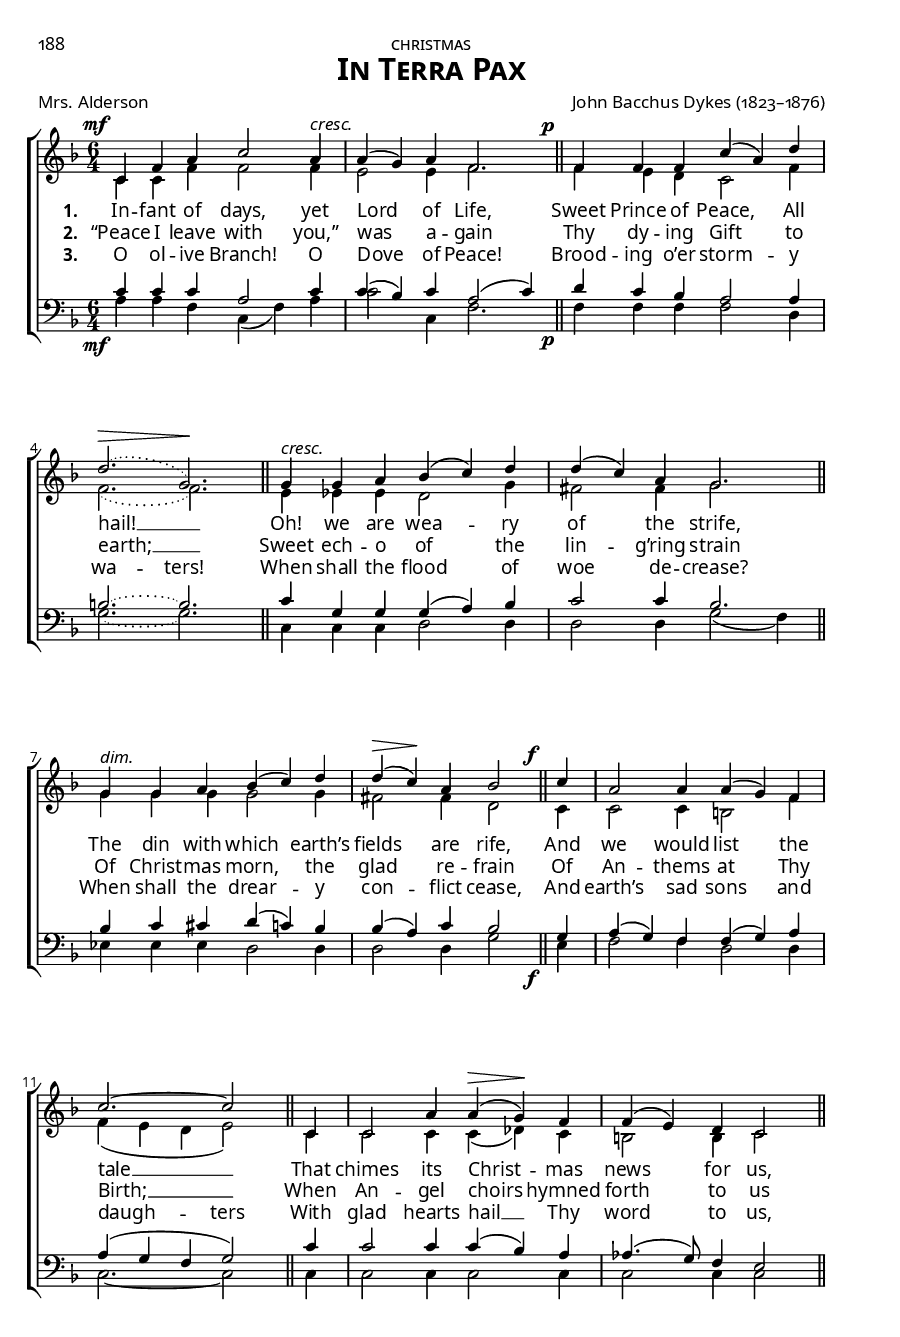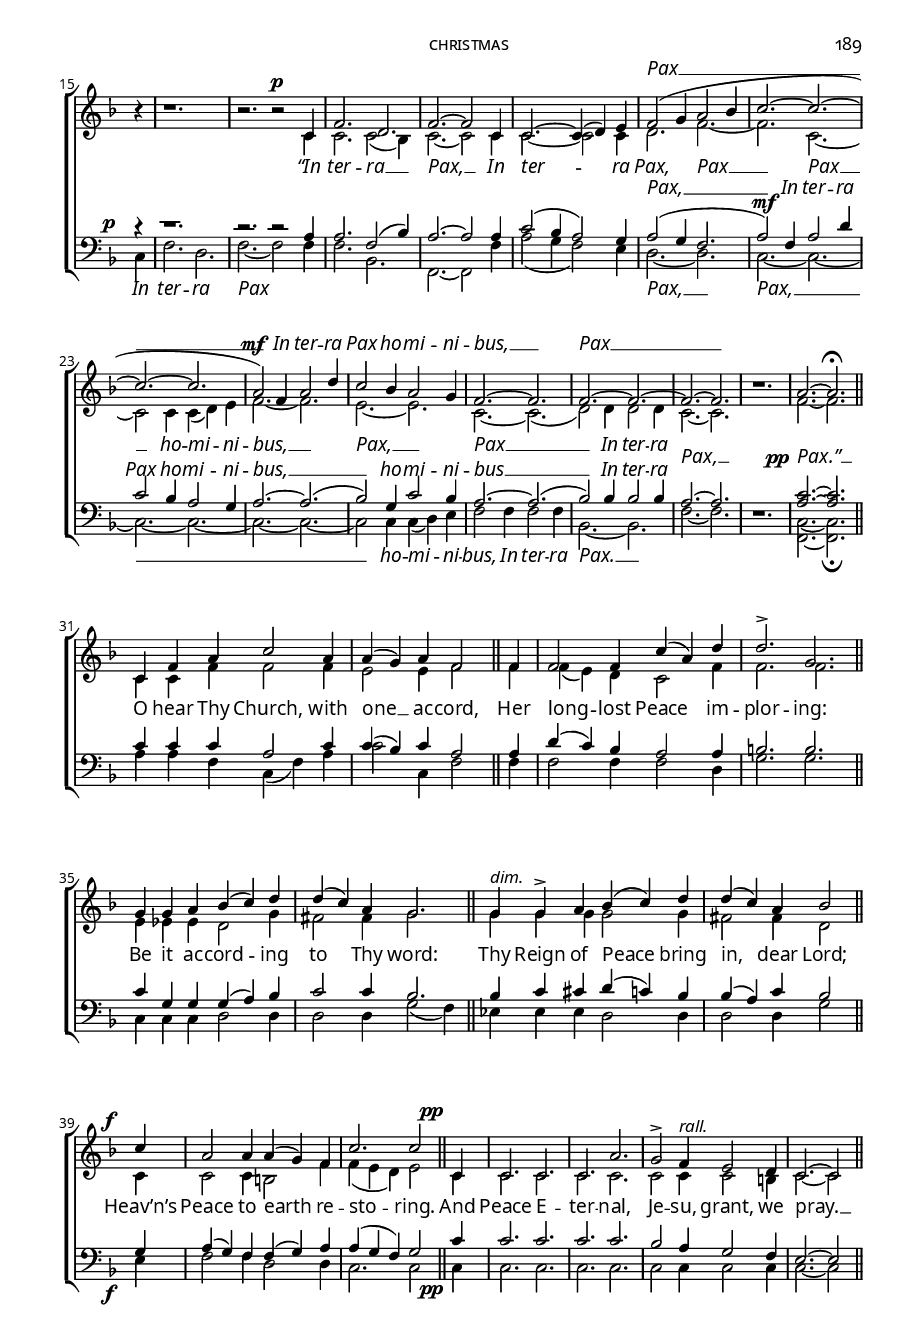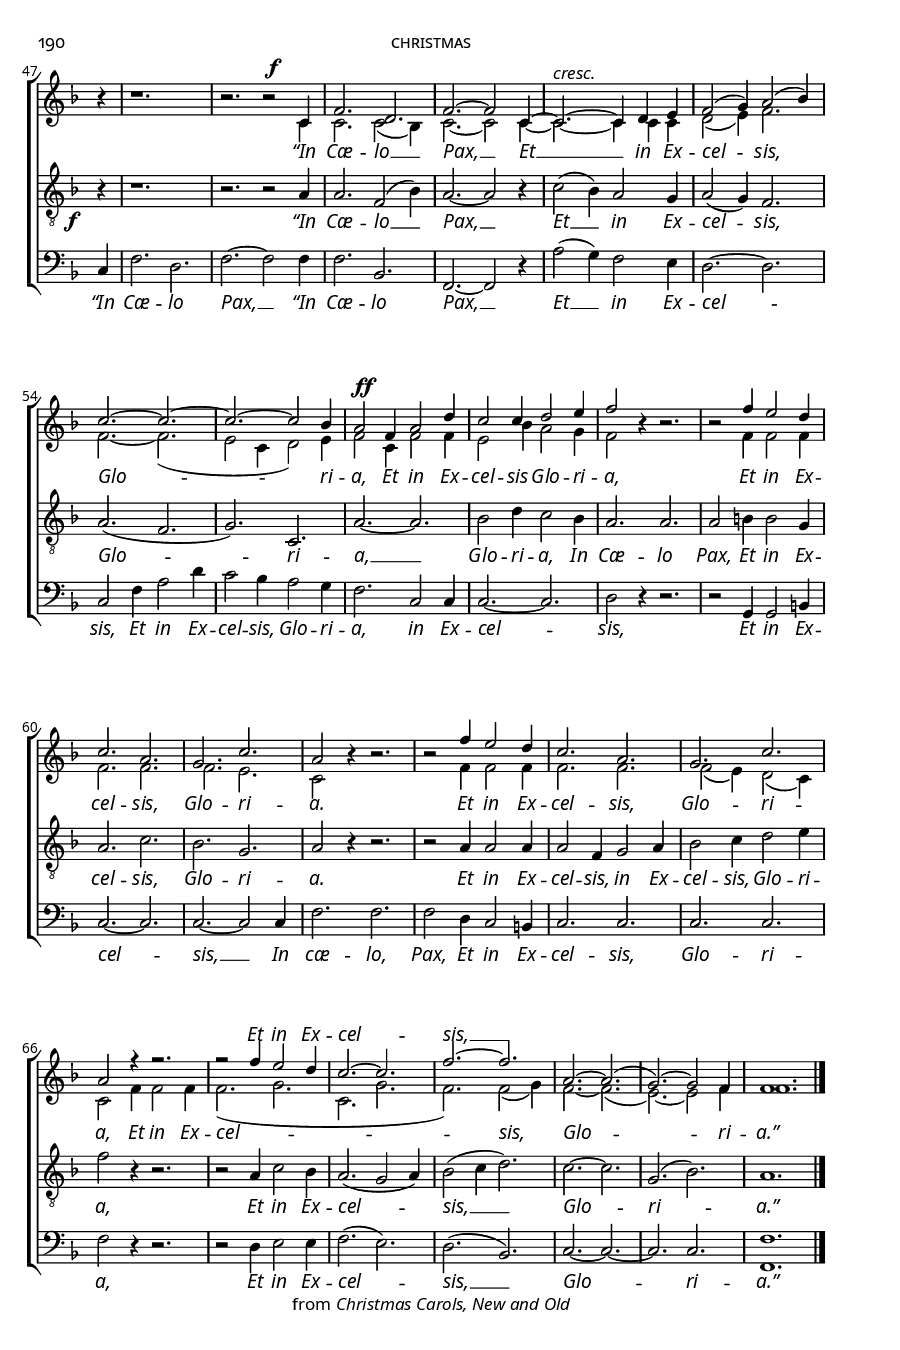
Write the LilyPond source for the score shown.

\version "2.14.2"
\include "util.ly"
\header {
  title = \markup{\override #'(font-name . "Garamond Premier Pro Semibold"){ \abs-fontsize #15 \smallCapsOldStyle"In Terra Pax"}}
  poet = \markup\oldStyleNum"Mrs. Alderson"
  composer = \markup\oldStyleNum"John Bacchus Dykes (1823–1876)"
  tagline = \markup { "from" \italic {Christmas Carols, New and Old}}
}
\paper {
  %print-all-headers = ##f
  paper-height = 9\in
  paper-width = 6\in
  indent = 0\in
  %system-system-spacing = #'((basic-distance . 10) (padding . 0))
  %system-system-spacing =
  %  #'((basic-distance . 0)
  %     (minimum-distance . 0)
  %     (padding . -0.35)
  %     (stretchability . 100))
  ragged-last-bottom = ##f
  ragged-bottom = ##f
  two-sided = ##t
  inner-margin = 0.5\in
  outer-margin = 0.25\in
  top-margin = 0.25\in
  bottom-margin = 0.25\in
  first-page-number = #188
  print-first-page-number = ##t
  headerLine = \markup{\override #'(font-name . "Garamond Premier Pro") \smallCapsOldStyle"christmas"}
  oddHeaderMarkup = \markup\fill-line{
     \override #'(font-name . "Garamond Premier Pro")\abs-fontsize #8.5
     \combine 
        \fill-line{"" \on-the-fly #print-page-number-check-first
        \oldStylePageNum""
        }
        \fill-line{\headerLine}
  }
  evenHeaderMarkup = \markup {
     \override #'(font-name . "Garamond Premier Pro")\abs-fontsize #8.5
     \combine
        \on-the-fly #print-page-number-check-first
        \oldStylePageNum""
        \fill-line{\headerLine}
  }
}
#(set-global-staff-size 15) \paper{ #(define fonts (make-pango-font-tree "GoudyOlSt BT" "Garamond Premier Pro" "Garamond Premier Pro" (/ 15 20))) }
global = {
  \key f \major
  \time 6/4
  \autoBeamOff
  \override DynamicLineSpanner #'staff-padding = #-1.0
  \override DynamicLineSpanner #'Y-extent = #'(-0.35 . 1)
  \override DynamicText #'X-offset = #-4
}
globalNoTime = {
  \key f \major
  \autoBeamOff
  \override DynamicLineSpanner #'staff-padding = #-1.0
  \override DynamicLineSpanner #'Y-extent = #'(-0.35 . 1)
  \override DynamicText #'X-offset = #-4
}

sopMusic = \relative c' {
  c4^\mf f a c2 a4^\markup\italic"cresc." |
  a( g) a f2. \bar "||"
  f4^\p f f c'( a) d |
  \slurDotted
  d2.(^\> g,)\! \bar "||"
  
  \slurSolid
  g4^\markup\italic"cresc." g a bes( c) d |
  d( c) a g2. \bar "||"
  g4^\markup\italic"dim." g a bes( c) d |
  \partial 4*5 d(^\> c)\! a bes2 \bar "||"
  
  \partial 4 c4^\f |
  a2 a4 a( g) f |
  \partial 4*5 c'2.~ c2 \bar "||"
  \partial 4 c,4 |
  c2 a'4 a(^\> g)\! f |
  \partial 4*5 f( e) d c2 \bar "||" \break
  
  \partial 4 b'4\rest |
  b1.\rest |
  b2.\rest b2\rest c,4^\p |
  f2. d |
  f~ f2 c4 |
  c2.~ c4( d) e |
  
  f2( g4 a2 bes4 |
  c2.~ c~ |
  c~ c |
  a2) f4 a2 d4 |
  
  c2 bes4 a2 g4 |
  f2.~ f |
  f~ f~ |
  f~ f |
  bes1.\rest |
  a2.~ a2.\fermata \bar "||" \break
  
  % verse 4
  c,4 f a c2 a4 |
  a( g) a f2 \bar "||"
  f4 |
  f2 f4 c'( a) d |
  d2.^> g, \bar "||"
  
  g4 g a bes( c) d |
  d( c) a g2. \bar "||"
  g4^\markup\italic"dim." g^> a bes( c) d |
  \partial 4*5 d( c) a bes2 \bar "||"
  
  \partial 4 c4^\f |
  a2 a4 a( g) f |
  \partial 4*5 c'2. c2 \bar "||"
  \partial 4 c,4^\pp |
  c2. c |
  c a' |
  
  g2^> f4^\markup\italic"rall." e2 d4 |
  \partial 4*5 c2.~ c2 \bar "||"  \pageBreak
  \partial 4 b'4\rest |
  b1.\rest |
  b2.\rest b2\rest c,4^\f |
  f2. d |
  f~ f2 c4~ |
  c2.~^\markup\italic"cresc." c4 d e |
  
  f2( g4) a2( bes4) |
  c2.~ c~ |
  c~ c2 bes4 |
  a2 f4^\ff a2 d4 |
  c2 c4 d2 e4 |
  f2 bes,4\rest bes2.\rest |
  
  bes2\rest f'4 e2 d4 |
  c2. a |
  g c |
  a2 bes4\rest bes2.\rest |
  
  bes2\rest f'4 e2 d4 |
  c2. a |
  g c |
  a2 f'4\rest f2.\rest |
  
  f2\rest f4 e2 d4 |
  c2.~ c |
  f~ f |
  a,~ a( |
  g)~ g2 f4 |
  f1. \bar "|."
}
sopWords = {
  \lyricmode {
    \repeat unfold 44 {\skip 1}
    \repeat unfold 7 {\skip 1}
    \markup\italic Pax __
  }
  \set stanza = \markup\dynamic"mf"
  \lyricmode {
    \markup\italic In \markup\italic ter -- \markup\italic ra \markup\italic Pax \markup\italic ho -- \markup\italic mi -- \markup\italic ni -- \markup\italic bus, __ \markup\italic Pax __
  }
  \lyricmode {
    ""
    
    \repeat unfold 47 {\skip 1}
    \repeat unfold 37 {\skip 1}
    \markup\italic Et \markup\italic in \markup\italic Ex -- \markup\italic cel -- \markup\italic sis, __
  }
}

dropLyrics = {
  \override LyricText #'extra-offset = #'(0 . -2.0)
  \override LyricHyphen #'extra-offset = #'(0 . -2.0)
  \override LyricExtender #'extra-offset = #'(0 . -2.0)
  \override StanzaNumber #'extra-offset = #'(0 . -2.0)
}
dropLyricsII = {
  \override LyricText #'extra-offset = #'(0 . -0.2)
  \override LyricHyphen #'extra-offset = #'(0 . -0.2)
  \override LyricExtender #'extra-offset = #'(0 . -0.2)
  \override StanzaNumber #'extra-offset = #'(0 . -0.2)
}

altoMusic = \relative c' {
  c4 c f f2 f4 |
  e2 e4 f2. \bar "||"
  f4 e d c2 f4 |
  \slurDotted
  f2.( f) \bar "||"
  
  \slurSolid
  e4 ees ees d2 g4 |
  fis2 fis4 g2. \bar "||"
  g4 g g g2 g4 |
  fis2 fis4 d2 \bar "||"
  
  c4 |
  c2 c4 b2 f'4 |
  f( e d e2) \bar "||"
  c4 |
  c2 c4 c( des) c |
  b2 b4 c2 \bar "||"
  
  s4 |
  s1. |
  s2. s2 c4 |
  c2. c2( bes4) |
  c2.~ c2 c4 |
  c2.~ c2 c4 |
  
  d2. f~ |
  f) c2.~ |
  c2 c4 c( d) e |
  f2.~ f |
  
  e2.~ e |
  c~ c( |
  d2) d4 d2 d4 |
  c2.~ c |
  s1. |
  f2.~ f \bar "||"
  
  % verse 4
  c4 c f f2 f4 |
  e2 e4 f2 \bar "||"
  f4 |
  f4( e) d c2 f4 |
  f2. f \bar "||"
  
  e4 ees ees d2 g4 |
  fis2 fis4 g2. \bar "||"
  g4 g g g2 g4 |
  fis2 fis4 d2 \bar "||"
  
  c4 |
  c2 c4 b2 f'4 |
  f( e d) e2 \bar "||"
  c4 |
  c2. c |
  c c |
  
  c2 c4 c2 b4 |
  c2.~ c2 \bar "||"
  s4 |
  s1. |
  s2. s2 c4 |
  c2. c2( bes4) |
  
  c2.~ c2 c4~ |
  c2.~ c4 c c |
  d2( e4) f2. |
  f2.~ f( |
  
  e2 c4 d2) e4 |
  f2 c4 f2 f4 |
  e2 bes'4 a2 g4 |
  f2 s4 s2. |
  
  s2 f4 f2 f4 |
  f2. f |
  f e |
  c2 s4 s2. |
  
  s2 f4 f2 f4 |
  f2. f |
  f2( e4) d2( c4) |
  c2 f4 f2 f4 |
  
  f2.( g |
  c, g' |
  f) f2( g4) |
  f2.~ f( |
  e)~ e2 f4 |
  f1. \bar "|."
}
altoWords = {
  \lyricmode {
    \dropLyricsV
    \set stanza = #"1. "
    \set associatedVoice = "sopranos"
    In -- fant of days, yet Lord of Life,
    Sweet Prince \unset associatedVoice
    of Peace, All hail! __
    Oh! we are wea -- ry of the strife,
    \set associatedVoice = "sopranos"
    The din \unset associatedVoice
    with which earth’s fields are rife,
    And we would list the tale __
    That chimes its Christ -- mas news for us,
    
    \markup\italic “In \markup\italic ter -- \markup\italic ra __ \markup\italic Pax, __
    \markup\italic In \markup\italic ter -- \markup\italic ra \markup\italic Pax, \markup\italic Pax __ \markup\italic Pax __ \markup\italic ho -- \markup\italic mi -- \markup\italic ni -- \markup\italic bus, __
    \markup\italic Pax, __ \markup\italic Pax __ \markup\italic In \markup\italic ter -- \markup\italic ra
    
    \dropLyrics
    \markup\italic Pax, __
  }
  \set stanza = \markup\dynamic"pp"
  \lyricmode{
    \markup\italic Pax.” __
    
    \dropLyricsV
    \set associatedVoice = "sopranos"
    O hear Thy Church, with one __ ac -- cord,
    \set associatedVoice = "tenors"
    Her long -- lost Peace im -- plor -- ing:
    \unset associatedVoice 
    Be it ac -- cord -- ing to Thy word:
    \set associatedVoice = "tenors"
    Thy Reign of Peace bring in, dear Lord;
    \set associatedVoice = "sopranos"
    Heav’n’s Peace to earth \unset associatedVoice re -- sto -- ring.
    And Peace E -- ter -- nal, Je -- su, grant, we pray. __
    
    \dropLyricsII
    \markup\italic “In \markup\italic Cæ -- \markup\italic lo __ \markup\italic Pax, __
    \set associatedVoice = "sopranos"
    \markup\italic Et __ \markup\italic in \unset associatedVoice \markup\italic Ex -- \markup\italic cel -- \markup\italic sis,
    \set associatedVoice = "sopranos"
    \markup\italic Glo -- \markup\italic ri -- \markup\italic a,
    \markup\italic Et \markup\italic in \markup\italic Ex -- \markup\italic cel -- \markup\italic sis \markup\italic Glo -- \markup\italic ri -- \markup\italic a,
    
    \markup\italic Et \markup\italic in \markup\italic Ex -- \markup\italic cel -- \markup\italic sis, \markup\italic Glo -- \markup\italic ri -- \markup\italic a.
    
    \markup\italic Et \markup\italic in \markup\italic Ex -- \markup\italic cel --
    \set associatedVoice = "sopranos"
    \markup\italic sis, \markup\italic Glo -- \markup\italic ri -- \set associatedVoice = "altos" \markup\italic a,
    
    \markup\italic Et \markup\italic in \markup\italic Ex -- \markup\italic cel -- \markup\italic sis, \markup\italic Glo -- 
    \set associatedVoice = "sopranos"
    \markup\italic ri -- \markup\italic a.”
  }
}
altoWordsII = \lyricmode {
  \dropLyricsV
%\markup\italic 
  \set stanza = #"2. "
  \set associatedVoice = "sopranos"
  “Peace I leave with you,” was a -- gain
  Thy dy -- \unset associatedVoice
  ing Gift to earth; __
  Sweet ech -- o of the lin -- g’ring strain
  \set associatedVoice = "sopranos"
  Of Christ -- \unset associatedVoice
  mas morn, the glad re -- frain
  Of An -- thems at Thy Birth; __
  When An -- gel choirs hymned forth to us
}
altoWordsIII = \lyricmode {
  \dropLyricsV
  \set stanza = #"3. "
  \set associatedVoice = "sopranos"
  O ol -- ive Branch! O Dove of Peace!
  Brood -- ing
  \unset associatedVoice
  o’er storm -- y
  \set ignoreMelismata = ##t
  \set associatedVoice = "sopranos"
  wa -- ters!
  \unset associatedVoice
  \unset ignoreMelismata
  When shall the flood of woe de -- crease?
  \set associatedVoice = "sopranos"
  When shall \unset associatedVoice
  the drear -- y con -- flict cease,
  And earth’s sad sons and
  \set ignoreMelismata = ##t
  daugh -- _ _ ters
  \unset ignoreMelismata
  With glad hearts hail __ Thy word to us,
}
altoWordsIV = \lyricmode {
  \set stanza = #"4. "
  \set ignoreMelismata = ##t
}
altoWordsV = \lyricmode {
  \set stanza = #"5. "
  \set ignoreMelismata = ##t
}
altoWordsVI = \lyricmode {
  \set stanza = #"6. "
  \set ignoreMelismata = ##t
}
tenorMusic = \relative c' {
  c4_\mf c c a2 c4 |
  c( bes) c a2( c4) \bar "||"
  d_\p c bes a2 a4 |
  \tieDotted
  b2.~ b \bar "||"
  
  \tieSolid
  c4 g g g( a) bes |
  c2 c4 bes2. \bar "||"
  bes4 c cis d( c) bes |
  bes( a) c bes2 \bar "||"
  
  g4_\f |
  a( g) f f( g) a |
  a( g f g2) \bar "||"
  c4 |
  c2 c4 c( bes) a |
  aes4.( g8) f4 e2 \bar "||"
  
  c'4\rest^\p |
  c1.\rest |
  c2.\rest c2\rest a4 |
  a2. f2( bes4) |
  a2.~ a2 a4 |
  c2( bes4 a2) g4 |
  
  a2( g4 f2. |
  a2) f4^\mf a2 d4 |
  c2 bes4 a2 g4 |
  a2.~ a( |
  
  bes2) g4 c2 bes4 |
  a2.~ a( |
  bes2) bes4 bes2 bes4 |
  a2.~ a |
  s1. |
  <c a>2.~ q \bar "||"
  
  
  %verse 4
  c4 c c a2 c4 |
  c( bes) c a2 \bar "||"
  a4 |
  d( c) bes a2 a4 |
  b2. b \bar "||"
  
  c4 g g g( a) bes |
  c2 c4 bes2. \bar "||"
  bes4 c cis d( c) bes |
  bes( a) c bes2 \bar "||"
  
  g4_\f |
  a( g) f f( g) a |
  a( g f) g2 \bar "||"
  c4_\pp |
  c2. c |
  c c |

  bes2 a4 g2 f4 |
  e2.~ e2 \bar "||"
}
tenorMusicII = \relative c' {
  r4_\f |
  r1. |
  r2. r2 a4 |
  a2. f2( bes4) |
  
  a2.~ a2 r4 |
  c2( bes4) a2 g4 |
  a2( g4) f2. |
  a2.( f |
  
  g2.) c, |
  a'~ a |
  bes2 d4 c2 bes4 |
  a2. a |
  
  a2 b4 b2 g4 |
  a2. c |
  bes g |
  a2 r4 r2. |
  
  r2 a4 a2 a4 |
  a2 f4 g2 a4 |
  bes2 c4 d2 e4 |
  f2 r4 r2. |
  
  r2 a,4 c2 bes4 |
  a2.( g2 a4) |
  bes2( c4 d2.) |
  c2.~ c |
  g2.( bes) |
  a1. \bar "|."
}
tenorWords = \lyricmode {
  \repeat unfold 44 {\skip 1}
  \repeat unfold 7 {\skip 1}
  \markup\italic Pax, __ \markup\italic In \markup\italic ter -- \markup\italic ra \markup\italic Pax \markup\italic ho -- \markup\italic mi -- \markup\italic ni -- \markup\italic bus, __
  \markup\italic ho -- \markup\italic mi -- \markup\italic ni -- \markup\italic bus __ \markup\italic In \markup\italic ter -- \markup\italic ra "" "" ""
  
  %\repeat unfold 51 {\skip 1}
}
tenorWordsII = \lyricmode {
  \dropLyricsII
  \markup\italic “In \markup\italic Cæ -- \markup\italic lo __ \markup\italic Pax, __
  \markup\italic Et __ \markup\italic in \markup\italic Ex -- \markup\italic cel -- \markup\italic sis, \markup\italic Glo -- \markup\italic ri -- \markup\italic a, __
  \markup\italic Glo -- \markup\italic ri -- \markup\italic a, \markup\italic In \markup\italic Cæ -- \markup\italic lo \markup\italic Pax,
  \markup\italic Et \markup\italic in \markup\italic Ex -- \markup\italic cel -- \markup\italic sis, \markup\italic Glo -- \markup\italic ri -- \markup\italic a.
  \markup\italic Et \markup\italic in \markup\italic Ex -- \markup\italic cel -- \markup\italic sis, \markup\italic in \markup\italic Ex -- \markup\italic cel -- \markup\italic sis, \markup\italic Glo -- \markup\italic ri -- \markup\italic a,
  \markup\italic Et \markup\italic in \markup\italic Ex -- \markup\italic cel -- \markup\italic sis, __ \markup\italic Glo -- \markup\italic ri -- \markup\italic a.”
}

bassMusic = \relative c {
  a'4 a f c( f) a |
  c2 c,4 f2. \bar "||"
  f4 f f f2 d4 |
  \tieDotted
  g2.~ g \bar "||"
  
  \tieSolid
  c,4 c c d2 d4 |
  d2 d4 g2( f4) \bar "||"
  ees4 ees ees d2 d4 |
  d2 d4 g2 \bar "||"
  
  e4 |
  f2 f4 d2 d4 |
  c2.~ c2 \bar "||"
  c4 |
  c2 c4 c2 c4 |
  c2 c4 c2 \bar "||"
  
  c4 |
  f2. d |
  f~ f2 f4 |
  f2. bes, |
  f~ f2 f'4 |
  a2( g4 f2) e4 |
  
  d2.~ d |
  c~ c~ |
  c~ c~ |
  c~ c~ |
  c2 c4 c( d) e |
  f2 f4 f2 f4 |
  bes,2.~ bes |
  f'~ f |
  d1.\rest |
  <c f,>2.~ q\fermata \bar "||"
  
  %verse 4
  a'4 a f c( f) a |
  c2 c,4 f2 \bar "||"
  f4 |
  f2 f4 f2 d4 |
  g2. g \bar "||"
  
  c,4 c c d2 d4 |
  d2 d4 g2( f4) \bar "||"
  ees4 ees ees d2 d4 |
  d2 d4 g2 \bar "||"
  
  e4 |
  f2 f4 d2 d4 |
  c2. c2 \bar "||"
  c4 |
  c2. c2. |
  c c |
  
  c2 c4 c2 c4 |
  c2.~ c2 \bar "||"
}

bassMusicII = \relative c {
  c4 |
  f2. d |
  f~ f2 f4 |
  f2. bes, |
  f~ f2 r4 |
  a'2( g4) f2 e4 |
  d2.~ d |
  c2 f4 a2 d4 |
  
  c2 bes4 a2 g4 |
  f2. c2 c4 |
  c2.~ c |
  d2 r4 r2. |
  
  r2 g,4 g2 |
  b4 |
  c2.~ c |
  c~ c2 c4 |
  f2. f |
  
  f2 d4 c2 b4 |
  c2. c |
  c c |
  f2 r4 r2. |
  
  r2 d4 e2 e4 |
  f2.( e) |
  d( bes) |
  c~ c~ |
  c c |
  <f f,>1. \bar "|."
}
bassWords = \lyricmode {
  \repeat unfold 44 {\skip 1}
  \markup\italic In \markup\italic ter -- \markup\italic ra \markup\italic Pax
  \repeat unfold 7 {\skip 1}
  \markup\italic Pax, __ \markup\italic Pax, __ \markup\italic ho -- \markup\italic mi -- \markup\italic ni -- \markup\italic bus, \markup\italic In \markup\italic ter -- \markup\italic ra \markup\italic Pax. __ ""
  
  %\repeat unfold 49 {\skip 1}
}
bassWordsII = \lyricmode {
  \dropLyricsII
  \markup\italic “In \markup\italic Cæ -- \markup\italic lo \markup\italic Pax, __
  \markup\italic “In \markup\italic Cæ -- \markup\italic lo \markup\italic Pax, __
  \markup\italic Et __ \markup\italic in \markup\italic Ex -- \markup\italic cel -- \markup\italic sis,
  \markup\italic Et \markup\italic in \markup\italic Ex -- \markup\italic cel -- \markup\italic sis, \markup\italic Glo -- \markup\italic ri -- \markup\italic a,
  \markup\italic in \markup\italic Ex -- \markup\italic cel -- \markup\italic sis,
  \markup\italic Et \markup\italic in \markup\italic Ex -- \markup\italic cel -- \markup\italic sis, __
  \markup\italic In \markup\italic cæ -- \markup\italic lo, \markup\italic Pax,
  \markup\italic Et \markup\italic in \markup\italic Ex -- \markup\italic cel -- \markup\italic sis, \markup\italic Glo -- \markup\italic ri -- \markup\italic a,
  \markup\italic Et \markup\italic in \markup\italic Ex -- \markup\italic cel -- \markup\italic sis, __
  \markup\italic Glo -- \markup\italic ri -- \markup\italic a.”
}

pianoRH = \relative c' {
  
}
pianoLH = \relative c' {
  
}

\score {
  <<
   \new ChoirStaff <<
%    \new Lyrics = sopranos \with { \override VerticalAxisGroup #'nonstaff-relatedstaff-spacing = #'((basic-distance . 1)) }
    \new Staff = women <<
      \set Staff.explicitKeySignatureVisibility = #end-of-line-invisible
      \new Voice = "sopranos" { \voiceOne << \global \sopMusic >> }
      \new Voice = "altos" { \voiceTwo << \global \altoMusic >> }
    >>
    {\new Staff = men <<
      \set Staff.explicitKeySignatureVisibility = #end-of-line-invisible
      \clef bass
      \new Voice = "tenors" { \voiceOne << \global \tenorMusic >> }
      \new Voice = "basses" { \voiceTwo << \global \bassMusic >> }
    >>
     <<
       \new Staff = tenor {
          \override Staff.TimeSignature #'stencil = ##f
          \set Staff.explicitKeySignatureVisibility = #end-of-line-invisible
          \clef "G_8" \new Voice = "tenorsII" { \globalNoTime \tenorMusicII }
       }
       \new Staff = bass {
          \override Staff.TimeSignature #'stencil = ##f
          \set Staff.explicitKeySignatureVisibility = #end-of-line-invisible
          \clef bass \new Voice = "bassesII" { \globalNoTime \bassMusicII }
       }
      \new Lyrics \with { alignBelowContext = #"tenor" \override VerticalAxisGroup #'nonstaff-relatedstaff-spacing = #'((basic-distance . 1)) } \lyricsto "tenorsII" \tenorWordsII
      \new Lyrics \with { alignBelowContext = #"bass" \override VerticalAxisGroup #'nonstaff-relatedstaff-spacing = #'((basic-distance . 1)) } \lyricsto "bassesII" \bassWordsII
     >>
    }
    \new Lyrics \with { alignAboveContext = #"women" \override VerticalAxisGroup #'nonstaff-relatedstaff-spacing = #'((basic-distance . 1))} \lyricsto "sopranos" \sopWords
     \new Lyrics = "altosVI"  \with { alignBelowContext = #"women" \override VerticalAxisGroup #'nonstaff-relatedstaff-spacing = #'((basic-distance . 1))} \lyricsto "altos" \altoWordsVI
    \new Lyrics = "altosV"  \with { alignBelowContext = #"women" \override VerticalAxisGroup #'nonstaff-relatedstaff-spacing = #'((basic-distance . 1))} \lyricsto "altos" \altoWordsV
    \new Lyrics = "altosIV"  \with { alignBelowContext = #"women" \override VerticalAxisGroup #'nonstaff-relatedstaff-spacing = #'((basic-distance . 1))} \lyricsto "altos" \altoWordsIV
    \new Lyrics = "altosIII"  \with { alignBelowContext = #"women" \override VerticalAxisGroup #'nonstaff-relatedstaff-spacing = #'((basic-distance . 1))} \lyricsto "altos" \altoWordsIII
    \new Lyrics = "altosII"  \with { alignBelowContext = #"women" \override VerticalAxisGroup #'nonstaff-relatedstaff-spacing = #'((basic-distance . 1))} \lyricsto "altos" \altoWordsII
    \new Lyrics = "altos"  \with { alignBelowContext = #"women" \override VerticalAxisGroup #'nonstaff-relatedstaff-spacing = #'((basic-distance . 1))} \lyricsto "altos" \altoWords
    \new Lyrics \with { alignAboveContext = #"men" \override VerticalAxisGroup #'nonstaff-relatedstaff-spacing = #'((basic-distance . 1)) } \lyricsto "tenors" \tenorWords
    \new Lyrics \with { alignBelowContext = #"men" \override VerticalAxisGroup #'nonstaff-relatedstaff-spacing = #'((basic-distance . 1)) } \lyricsto "basses" \bassWords
  >>
%    \new PianoStaff << \new Staff { \new Voice { \pianoRH } } \new Staff { \clef "bass" \pianoLH } >>
  >>
  \layout {
    \context {
      \Score
      %\override SpacingSpanner #'base-shortest-duration = #(ly:make-moment 1 8)
      %\override SpacingSpanner #'common-shortest-duration = #(ly:make-moment 1 4)
    }
    \context {
      % Remove all empty staves
      \Staff \RemoveEmptyStaves \override VerticalAxisGroup #'remove-first = ##t
    }
  }
  \midi {
    \tempo 4 = 90
    \set Staff.midiInstrument = "flute"
  
    \context {
      \Voice
      \remove "Dynamic_performer"
    }
  }
}
